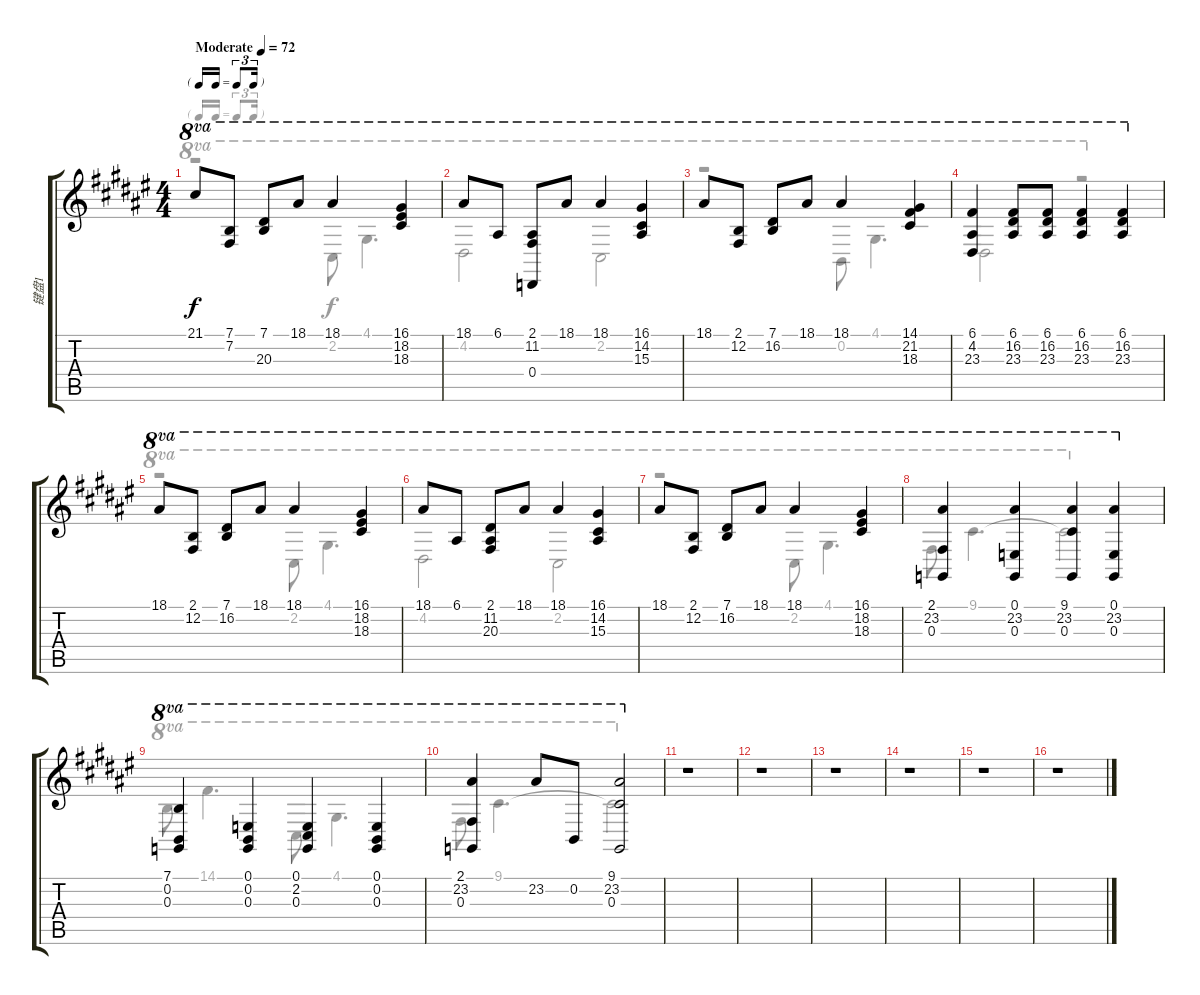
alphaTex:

\track ("键盘1" "键盘1") {instrument acousticgrandpiano}
\staff {score tabs}
\tuning (E4 B3 G3 D3 A2 E2) {hide}
\voice
\ts (4 4)
\tf triplet16th
\tempo (72 "Moderate")
\clef g2
\ks f#
21.1.8{ot 8va dy f instrument acousticgrandpiano} (7.1 7.2).8{ot 8va} (7.1 20.3).8{ot 8va} 18.1.8{ot 8va} 18.1.4{ot 8va} (16.1 18.2 18.3).4{ot 8va} |
18.1.8{ot 8va} 6.1.8{ot 8va} (2.1 11.2 0.4).8{ot 8va} 18.1.8{ot 8va} 18.1.4{ot 8va} (16.1 14.2 15.3).4{ot 8va} |
18.1.8{ot 8va} (2.1 12.2).8{ot 8va} (7.1 16.2).8{ot 8va} 18.1.8{ot 8va} 18.1.4{ot 8va} (14.1 21.2 18.3).4{ot 8va} |
(6.1 4.2 23.3).4{ot 8va} (6.1 16.2 23.3).8{ot 8va} (6.1 16.2 23.3).8{ot 8va} (6.1 16.2 23.3).4{ot 8va} (6.1 16.2 23.3).4{ot 8va} |
18.1.8{ot 8va} (2.1 12.2).8{ot 8va} (7.1 16.2).8{ot 8va} 18.1.8{ot 8va} 18.1.4{ot 8va} (16.1 18.2 18.3).4{ot 8va} |
18.1.8{ot 8va} 6.1.8{ot 8va} (2.1 11.2 20.3).8{ot 8va} 18.1.8{ot 8va} 18.1.4{ot 8va} (16.1 14.2 15.3).4{ot 8va} |
18.1.8{ot 8va} (2.1 12.2).8{ot 8va} (7.1 16.2).8{ot 8va} 18.1.8{ot 8va} 18.1.4{ot 8va} (16.1 18.2 18.3).4{ot 8va} |
(2.1 23.2 0.3).4{ot 8va} (0.1 23.2 0.3).4{ot 8va} (9.1 23.2 0.3).4{ot 8va} (0.1 23.2 0.3).4{ot 8va} |
(7.1 0.2 0.3).4{ot 8va} (0.1 0.2 0.3).4{ot 8va} (0.1 2.2 0.3).4{ot 8va} (0.1 0.2 0.3).4{ot 8va} |
(2.1 23.2 0.3).4{ot 8va} 23.2.8{ot 8va} 0.2.8{ot 8va} (9.1 23.2 0.3).2{ot 8va} |
r.1 |
r.1 |
r.1 |
r.1 |
r.1 |
r.1
\voice
\clef g2
\ottava regular
\simile none
\ks f#
r.2{ot 8va dy f} 2.2.8{ot 8va} 4.1.4{d ot 8va} |
4.2.2{ot 8va} 2.2.2{ot 8va} |
r.2{ot 8va} 0.2.8{ot 8va} 4.1.4{d ot 8va} |
4.2.2{ot 8va} r.2{ot 8va} |
r.2{ot 8va} 2.2.8{ot 8va} 4.1.4{d ot 8va} |
4.2.2{ot 8va} 2.2.2{ot 8va} |
r.2{ot 8va} 2.2.8{ot 8va} 4.1.4{d ot 8va} |
2.1.8{ot 8va} 9.1.4{d ot 8va} 9.1{t}.2{ot 8va} |
7.1.8{ot 8va} 14.1.4{d ot 8va} 2.2.8{ot 8va} 4.1.4{d ot 8va} |
2.1.8{ot 8va} 9.1.4{d ot 8va} 9.1{t}.2{ot 8va} |
|
|
|
|
|
